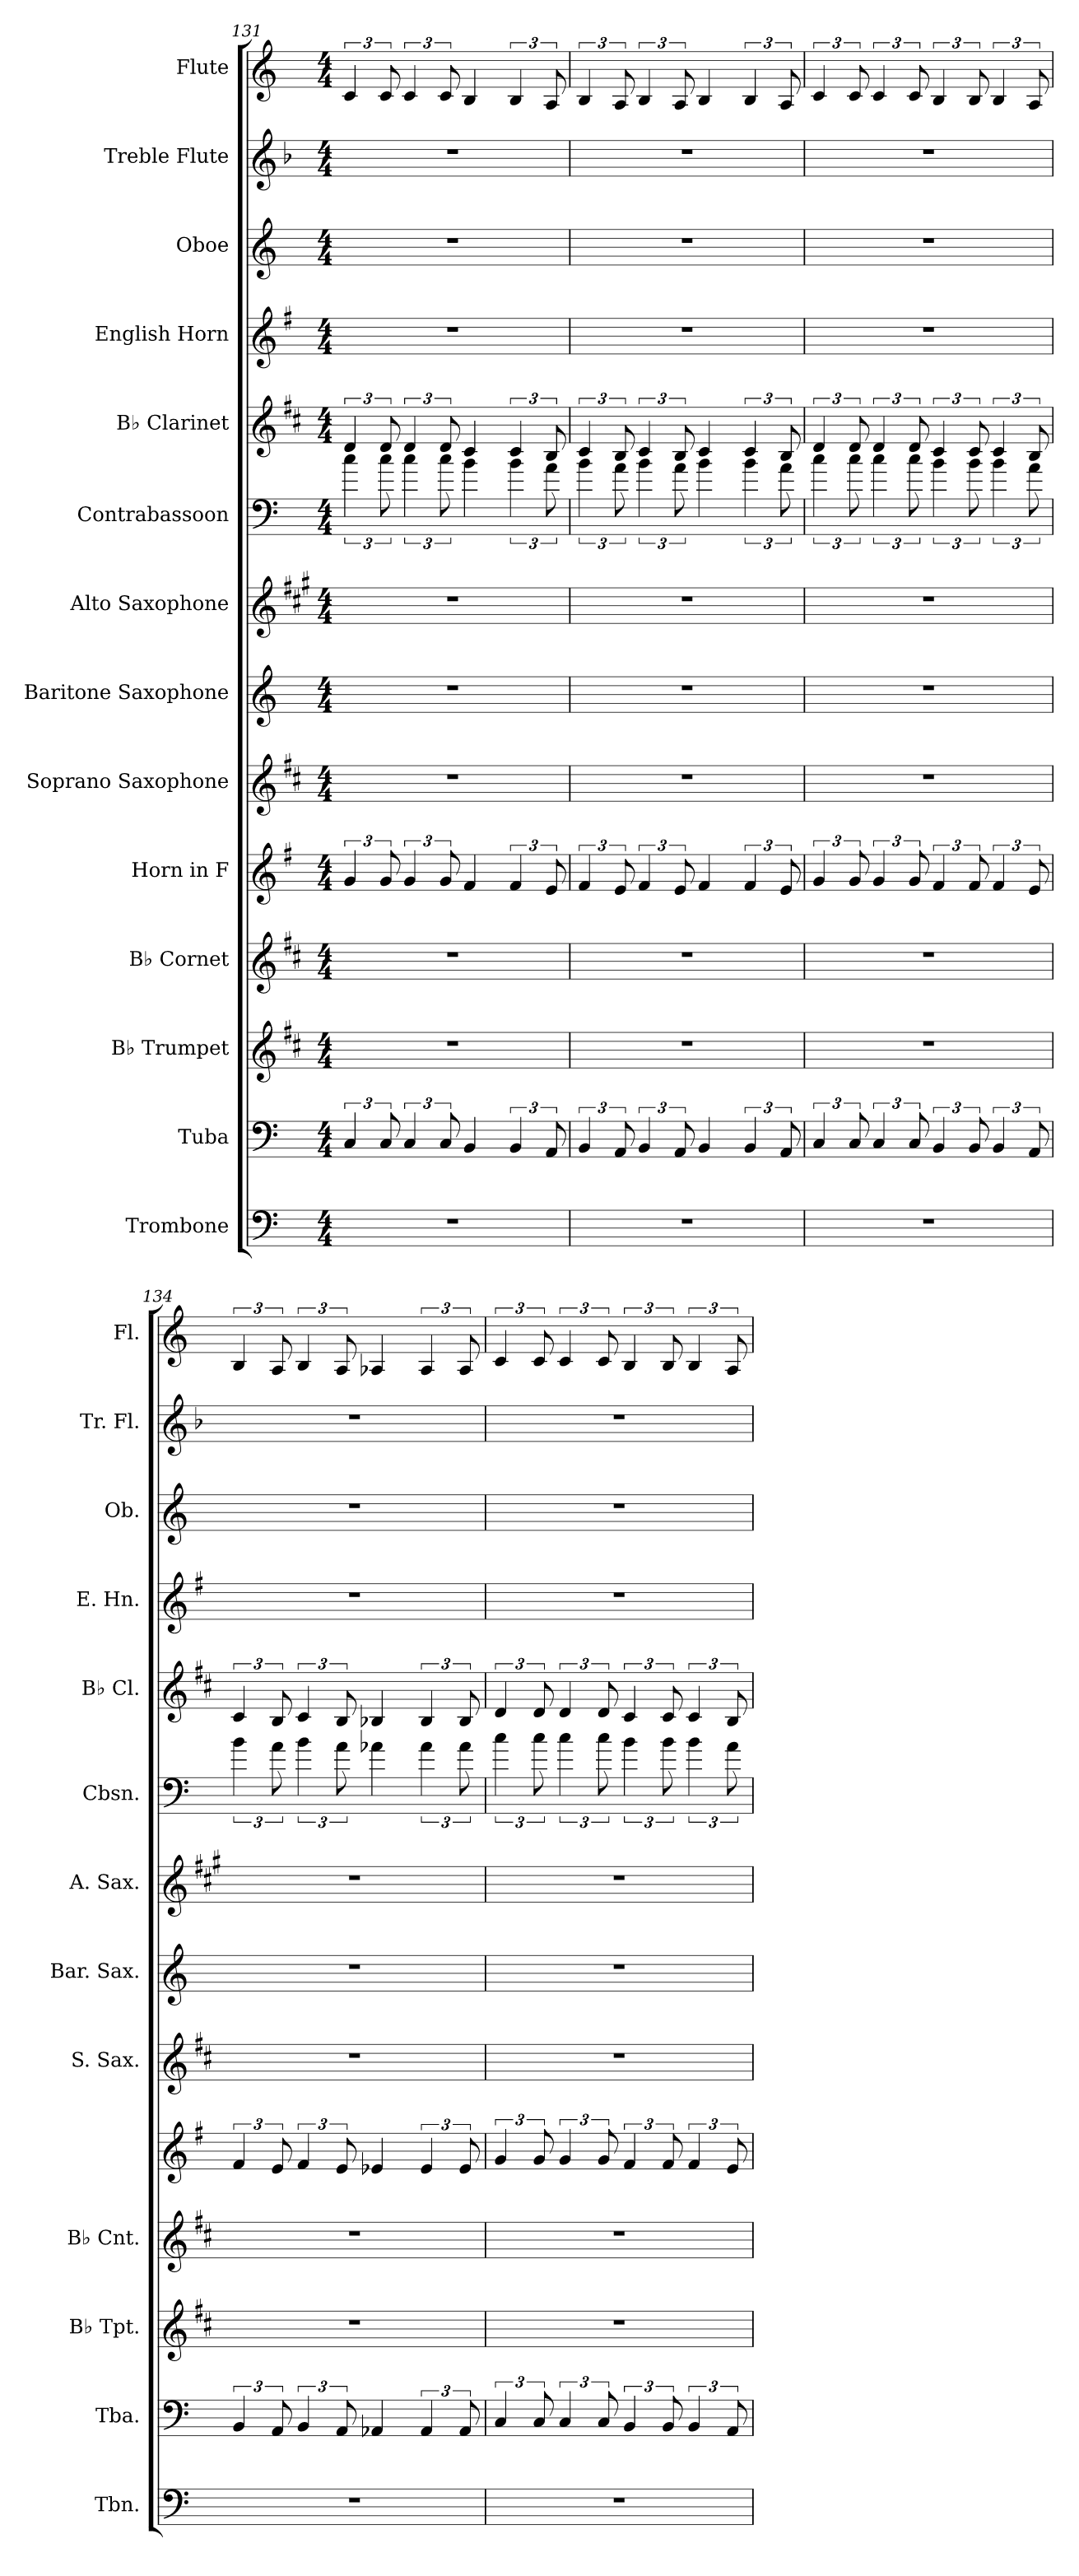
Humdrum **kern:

**kern	**kern	**kern	**kern	**kern	**kern	**kern	**kern	**kern	**kern	**kern	**kern	**kern	**kern
*part14	*part13	*part12	*part11	*part10	*part9	*part8	*part7	*part6	*part5	*part4	*part3	*part2	*part1
*staff14	*staff13	*staff12	*staff11	*staff10	*staff9	*staff8	*staff7	*staff6	*staff5	*staff4	*staff3	*staff2	*staff1
*I"Trombone	*I"Tuba	*I"B♭ Trumpet	*I"B♭ Cornet	*I"Horn in F	*I"Soprano Saxophone	*I"Baritone Saxophone	*I"Alto Saxophone	*I"Contrabassoon	*I"B♭ Clarinet	*I"English Horn	*I"Oboe	*I"Treble Flute	*I"Flute
*I'Tbn.	*I'Tba.	*I'B♭ Tpt.	*I'B♭ Cnt.	*	*I'S. Sax.	*I'Bar. Sax.	*I'A. Sax.	*I'Cbsn.	*I'B♭ Cl.	*I'E. Hn.	*I'Ob.	*I'Tr. Fl.	*I'Fl.
*clefF4	*clefF4	*clefG2	*clefG2	*clefG2	*clefG2	*clefG2	*clefG2	*clefF4	*clefG2	*clefG2	*clefG2	*clefG2	*clefG2
*	*	*ITrd1c2	*ITrd1c2	*ITrd4c7	*ITrd1c2	*ITrd12c21	*ITrd5c9	*ITrd7c12	*ITrd1c2	*ITrd4c7	*	*ITrd-4c-7	*
*k[]	*k[]	*k[]	*k[]	*k[]	*k[]	*k[]	*k[]	*k[]	*k[]	*k[]	*k[]	*k[]	*k[]
*M4/4	*M4/4	*M4/4	*M4/4	*M4/4	*M4/4	*M4/4	*M4/4	*M4/4	*M4/4	*M4/4	*M4/4	*M4/4	*M4/4
=131	=131	=131	=131	=131	=131	=131	=131	=131	=131	=131	=131	=131	=131
1r	6C/	1r	1r	6c/	1r	1r	1r	6c\	6c/	1r	1r	1r	6c/
.	12C/	.	.	12c/	.	.	.	12c\	12c/	.	.	.	12c/
.	6C/	.	.	6c/	.	.	.	6c\	6c/	.	.	.	6c/
.	12C/	.	.	12c/	.	.	.	12c\	12c/	.	.	.	12c/
.	4BB/	.	.	4B/	.	.	.	4B\	4B/	.	.	.	4B/
.	6BB/	.	.	6B/	.	.	.	6B\	6B/	.	.	.	6B/
.	12AA/	.	.	12A/	.	.	.	12A\	12A/	.	.	.	12A/
!!LO:PB:g=z
=132	=132	=132	=132	=132	=132	=132	=132	=132	=132	=132	=132	=132	=132
1r	6BB/	1r	1r	6B/	1r	1r	1r	6B\	6B/	1r	1r	1r	6B/
.	12AA/	.	.	12A/	.	.	.	12A\	12A/	.	.	.	12A/
.	6BB/	.	.	6B/	.	.	.	6B\	6B/	.	.	.	6B/
.	12AA/	.	.	12A/	.	.	.	12A\	12A/	.	.	.	12A/
.	4BB/	.	.	4B/	.	.	.	4B\	4B/	.	.	.	4B/
.	6BB/	.	.	6B/	.	.	.	6B\	6B/	.	.	.	6B/
.	12AA/	.	.	12A/	.	.	.	12A\	12A/	.	.	.	12A/
=133	=133	=133	=133	=133	=133	=133	=133	=133	=133	=133	=133	=133	=133
1r	6C/	1r	1r	6c/	1r	1r	1r	6c\	6c/	1r	1r	1r	6c/
.	12C/	.	.	12c/	.	.	.	12c\	12c/	.	.	.	12c/
.	6C/	.	.	6c/	.	.	.	6c\	6c/	.	.	.	6c/
.	12C/	.	.	12c/	.	.	.	12c\	12c/	.	.	.	12c/
.	6BB/	.	.	6B/	.	.	.	6B\	6B/	.	.	.	6B/
.	12BB/	.	.	12B/	.	.	.	12B\	12B/	.	.	.	12B/
.	6BB/	.	.	6B/	.	.	.	6B\	6B/	.	.	.	6B/
.	12AA/	.	.	12A/	.	.	.	12A\	12A/	.	.	.	12A/
=134	=134	=134	=134	=134	=134	=134	=134	=134	=134	=134	=134	=134	=134
1r	6BB/	1r	1r	6B/	1r	1r	1r	6B\	6B/	1r	1r	1r	6B/
.	12AA/	.	.	12A/	.	.	.	12A\	12A/	.	.	.	12A/
.	6BB/	.	.	6B/	.	.	.	6B\	6B/	.	.	.	6B/
.	12AA/	.	.	12A/	.	.	.	12A\	12A/	.	.	.	12A/
.	4AA-X/	.	.	4A-X/	.	.	.	4A-X\	4A-X/	.	.	.	4A-X/
.	6AA-/	.	.	6A-/	.	.	.	6A-\	6A-/	.	.	.	6A-/
.	12AA-/	.	.	12A-/	.	.	.	12A-\	12A-/	.	.	.	12A-/
!!LO:PB:g=z
=135	=135	=135	=135	=135	=135	=135	=135	=135	=135	=135	=135	=135	=135
1r	6C/	1r	1r	6c/	1r	1r	1r	6c\	6c/	1r	1r	1r	6c/
.	12C/	.	.	12c/	.	.	.	12c\	12c/	.	.	.	12c/
.	6C/	.	.	6c/	.	.	.	6c\	6c/	.	.	.	6c/
.	12C/	.	.	12c/	.	.	.	12c\	12c/	.	.	.	12c/
.	6BB/	.	.	6B/	.	.	.	6B\	6B/	.	.	.	6B/
.	12BB/	.	.	12B/	.	.	.	12B\	12B/	.	.	.	12B/
.	6BB/	.	.	6B/	.	.	.	6B\	6B/	.	.	.	6B/
.	12AA/	.	.	12A/	.	.	.	12A\	12A/	.	.	.	12A/
=	=	=	=	=	=	=	=	=	=	=	=	=	=
*-	*-	*-	*-	*-	*-	*-	*-	*-	*-	*-	*-	*-	*-
